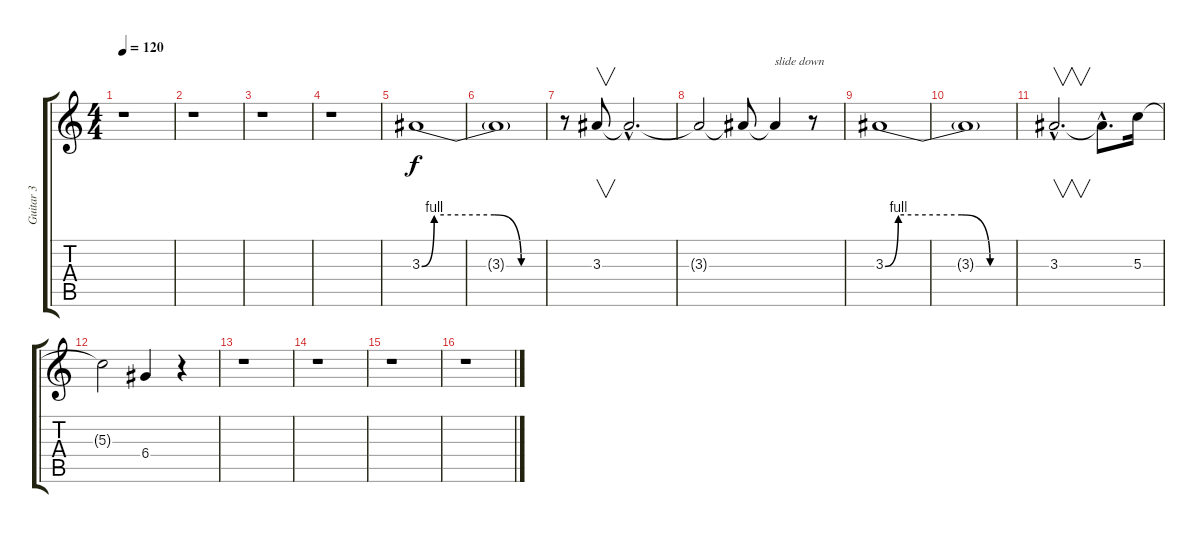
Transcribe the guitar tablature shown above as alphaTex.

\track ("Guitar 3" "Guitar 3") {instrument overdrivenguitar}
\staff {score tabs}
\tuning (E4 B3 G3 D3 A2 E2) {hide}
\ts (4 4)
\tempo 120
\clef g2
\ks c
r.1{dy f} |
r.1 |
r.1 |
r.1 |
3.3{be (custom 0 0 6 4 35 4 48 0 60 0)}.1 |
3.3{t}.1 |
r.8 3.3.8{v} 3.3{hac t}.2{d} |
3.3{t}.2 3.3{t}.8 3.3{t}.4{txt "slide down"} r.8 |
3.3{be (custom 0 0 6 4 35 4 48 0 60 0)}.1 |
3.3{t}.1 |
3.3{hac}.2{v d} 3.3{hac t}.8{d} 5.3.16 |
5.3{t}.2 6.4.4 r.4 |
r.1 |
r.1 |
r.1 |
r.1
